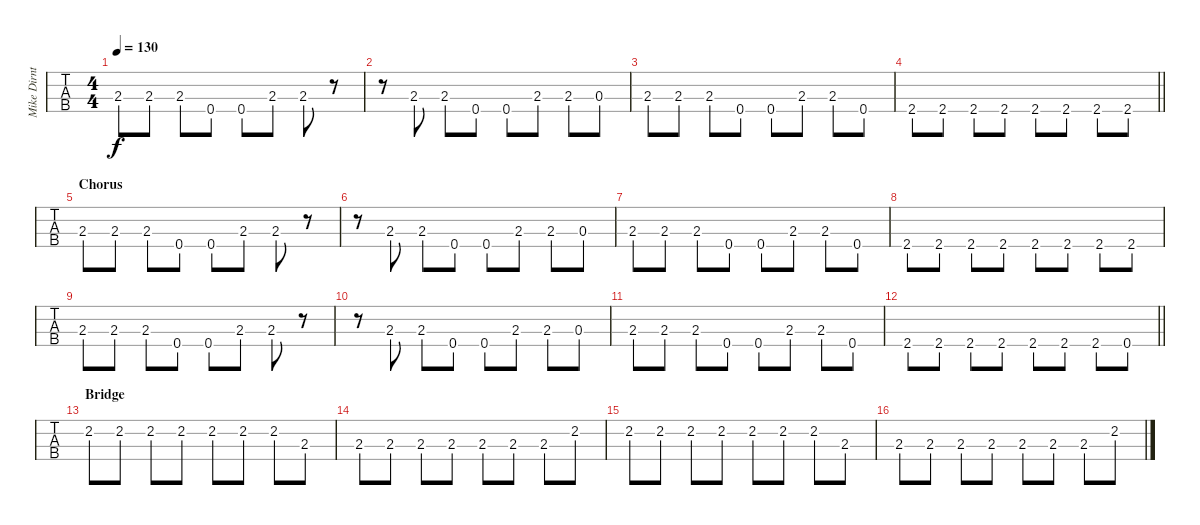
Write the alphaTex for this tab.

\track ("Mike Dirnt - Bass" "Mike Dirnt") {instrument electricbassfinger}
\staff {tabs}
\tuning (G2 D2 A1 E1) {hide}
\ts (4 4)
\tempo 130
\clef f4
\ks c
2.3.8{dy f} 2.3.8 2.3.8 0.4.8 0.4.8 2.3.8 2.3.8 r.8 |
r.8 2.3.8 2.3.8 0.4.8 0.4.8 2.3.8 2.3.8 0.3.8 |
2.3.8 2.3.8 2.3.8 0.4.8 0.4.8 2.3.8 2.3.8 0.4.8 |
\barLineRight lightlight
2.4.8 2.4.8 2.4.8 2.4.8 2.4.8 2.4.8 2.4.8 2.4.8 |
\section ("" "Chorus")
2.3.8 2.3.8 2.3.8 0.4.8 0.4.8 2.3.8 2.3.8 r.8 |
r.8 2.3.8 2.3.8 0.4.8 0.4.8 2.3.8 2.3.8 0.3.8 |
2.3.8 2.3.8 2.3.8 0.4.8 0.4.8 2.3.8 2.3.8 0.4.8 |
2.4.8 2.4.8 2.4.8 2.4.8 2.4.8 2.4.8 2.4.8 2.4.8 |
2.3.8 2.3.8 2.3.8 0.4.8 0.4.8 2.3.8 2.3.8 r.8 |
r.8 2.3.8 2.3.8 0.4.8 0.4.8 2.3.8 2.3.8 0.3.8 |
2.3.8 2.3.8 2.3.8 0.4.8 0.4.8 2.3.8 2.3.8 0.4.8 |
\barLineRight lightlight
2.4.8 2.4.8 2.4.8 2.4.8 2.4.8 2.4.8 2.4.8 0.4.8 |
\section ("" "Bridge")
2.2.8 2.2.8 2.2.8 2.2.8 2.2.8 2.2.8 2.2.8 2.3.8 |
2.3.8 2.3.8 2.3.8 2.3.8 2.3.8 2.3.8 2.3.8 2.2.8 |
2.2.8 2.2.8 2.2.8 2.2.8 2.2.8 2.2.8 2.2.8 2.3.8 |
2.3.8 2.3.8 2.3.8 2.3.8 2.3.8 2.3.8 2.3.8 2.2.8
